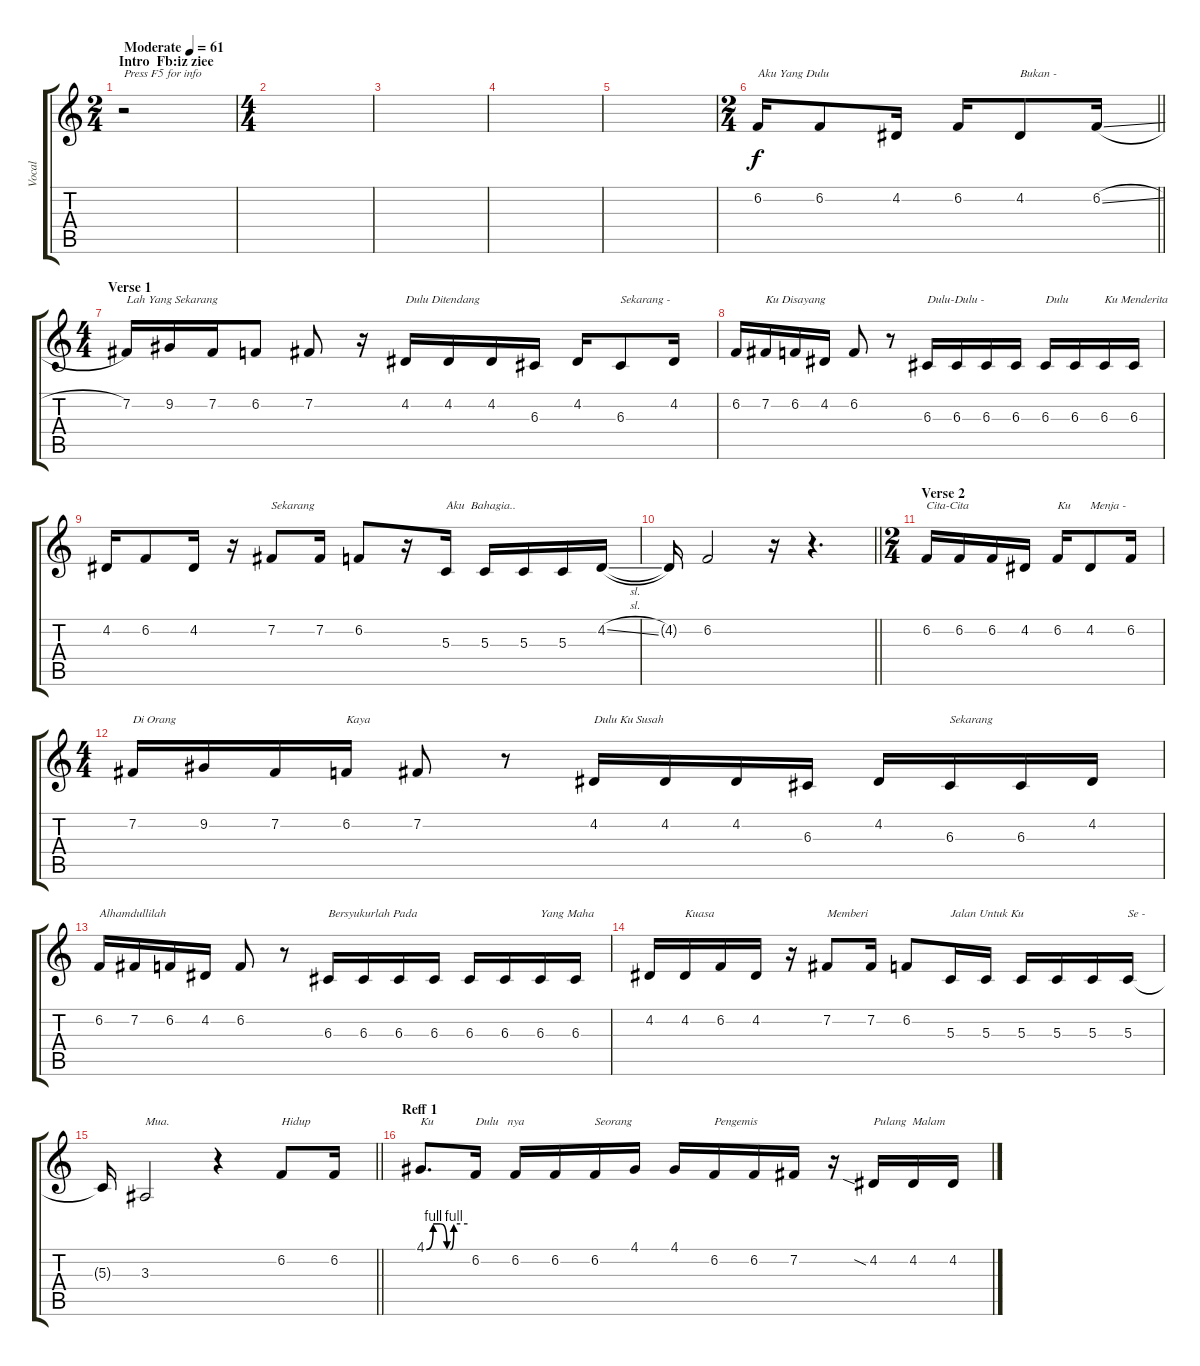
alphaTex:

\track ("Vocal" "Vocal") {instrument vibraphone}
\staff {score tabs}
\tuning (E4 B3 G3 D3 A2 E2) {hide}
\ts (2 4)
\section ("" "Intro  Fb:iz ziee")
\tempo (61 "Moderate")
\clef g2
\ks c
r.2{txt "Press F5 for info" dy f instrument vibraphone} |
\ts (4 4)
|
|
|
|
\ts (2 4)
\barLineRight lightlight
6.2.16{txt "Aku Yang Dulu"} 6.2.8 4.2.16 6.2.16 4.2.8{txt "Bukan -"} 6.2{sl}.16 |
\ts (4 4)
\section ("" "Verse 1")
7.2.16{txt "Lah Yang Sekarang"} 9.2.16 7.2.16 6.2.8 7.2.8 r.16 4.2.16{txt "Dulu Ditendang"} 4.2.16 4.2.16 6.3.16 4.2.16 6.3.8{txt "Sekarang -"} 4.2.16 |
6.2.16 7.2.16{txt "Ku Disayang"} 6.2.16 4.2.16 6.2.8 r.8 6.3.16{txt "Dulu-Dulu - "} 6.3.16 6.3.16 6.3.16 6.3.16{txt "Dulu"} 6.3.16 6.3.16{txt "Ku Menderita"} 6.3.16 |
4.2.16 6.2.8 4.2.16 r.16 7.2.8{txt "Sekarang"} 7.2.16 6.2.8 r.16 5.3.16{txt "Aku  Bahagia.."} 5.3.16 5.3.16 5.3.16 4.2{sl}.16 |
\barLineRight lightlight
4.2{t}.16 6.2.2 r.16 r.4{d} |
\ts (2 4)
\section ("" "Verse 2")
6.2.16{txt "Cita-Cita"} 6.2.16 6.2.16 4.2.16 6.2.16{txt "Ku"} 4.2.8{txt "Menja -"} 6.2.16 |
\ts (4 4)
7.2.16{txt "Di Orang"} 9.2.16 7.2.16 6.2.16{txt "Kaya"} 7.2.8 r.8 4.2.16{txt "Dulu Ku Susah"} 4.2.16 4.2.16 6.3.16 4.2.16 6.3.16{txt "Sekarang"} 6.3.16 4.2.16 |
6.2.16{txt "Alhamdullilah"} 7.2.16 6.2.16 4.2.16 6.2.8 r.8 6.3.16{txt "Bersyukurlah Pada"} 6.3.16 6.3.16 6.3.16 6.3.16 6.3.16 6.3.16{txt "Yang Maha"} 6.3.16 |
4.2.16 4.2.16{txt "Kuasa"} 6.2.16 4.2.16 r.16 7.2.8{txt "Memberi"} 7.2.16 6.2.8 5.3.16{txt "Jalan Untuk Ku"} 5.3.16 5.3.16 5.3.16 5.3.16 5.3.16{txt "Se -"} |
\barLineRight lightlight
5.3{t}.16 3.3.2{txt "Mua."} r.4 6.2.8{txt "Hidup"} 6.2.16 |
\section ("" "Reff 1")
4.1{be (custom 0 0 10 4 20 4 30 0 35 0 40 4 60 4)}.8{d txt "Ku"} 6.2.16{txt "Dulu   nya"} 6.2.16 6.2.16 6.2.16{txt "Seorang"} 4.1.16 4.1.16 6.2.16{txt "Pengemis"} 6.2.16 7.2.16 r.16 4.2{sia}.16{txt "Pulang  Malam"} 4.2.16 4.2.16
